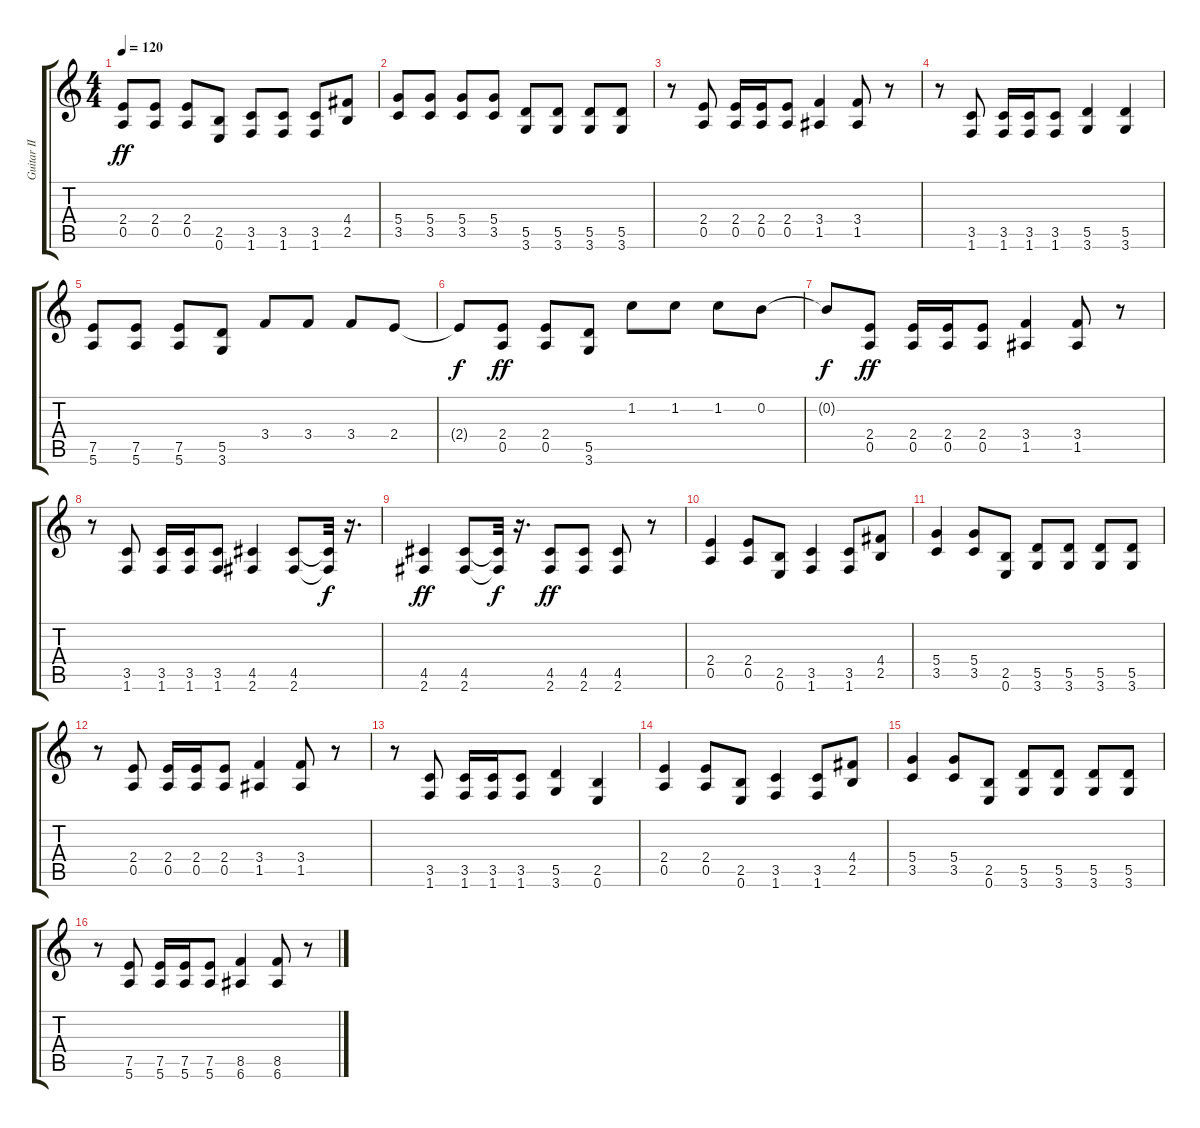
\track ("Guitar II - Mr. Brett" "Guitar II ") {instrument distortionguitar}
\staff {score tabs}
\tuning (E4 B3 G3 D3 A2 E2) {hide}
\ts (4 4)
\tempo 120
\clef g2
\ks c
(2.4 0.5).8{dy ff} (2.4 0.5).8 (2.4 0.5).8 (2.5 0.6).8 (3.5 1.6).8 (3.5 1.6).8 (3.5 1.6).8 (4.4 2.5).8 |
(5.4 3.5).8 (5.4 3.5).8 (5.4 3.5).8 (5.4 3.5).8 (5.5 3.6).8 (5.5 3.6).8 (5.5 3.6).8 (5.5 3.6).8 |
r.8 (2.4 0.5).8 (2.4 0.5).16 (2.4 0.5).16 (2.4 0.5).8 (3.4 1.5).4 (3.4 1.5).8 r.8 |
r.8 (3.5 1.6).8 (3.5 1.6).16 (3.5 1.6).16 (3.5 1.6).8 (5.5 3.6).4 (5.5 3.6).4 |
(7.5 5.6).8 (7.5 5.6).8 (7.5 5.6).8 (5.5 3.6).8 3.4.8 3.4.8 3.4.8 2.4.8 |
2.4{t}.8{dy f} (2.4 0.5).8{dy ff} (2.4 0.5).8 (5.5 3.6).8 1.2.8 1.2.8 1.2.8 0.2.8 |
0.2{t}.8{dy f} (2.4 0.5).8{dy ff} (2.4 0.5).16 (2.4 0.5).16 (2.4 0.5).8 (3.4 1.5).4 (3.4 1.5).8 r.8 |
r.8 (3.5 1.6).8 (3.5 1.6).16 (3.5 1.6).16 (3.5 1.6).8 (4.5 2.6).4 (4.5 2.6).8 (4.5{t} 2.6{t}).32{dy f} r.16{d} |
(4.5 2.6).4{dy ff} (4.5 2.6).8 (4.5{t} 2.6{t}).32{dy f} r.16{d} (4.5 2.6).8{dy ff} (4.5 2.6).8 (4.5 2.6).8 r.8 |
(2.4 0.5).4 (2.4 0.5).8 (2.5 0.6).8 (3.5 1.6).4 (3.5 1.6).8 (4.4 2.5).8 |
(5.4 3.5).4 (5.4 3.5).8 (2.5 0.6).8 (5.5 3.6).8 (5.5 3.6).8 (5.5 3.6).8 (5.5 3.6).8 |
r.8 (2.4 0.5).8 (2.4 0.5).16 (2.4 0.5).16 (2.4 0.5).8 (3.4 1.5).4 (3.4 1.5).8 r.8 |
r.8 (3.5 1.6).8 (3.5 1.6).16 (3.5 1.6).16 (3.5 1.6).8 (5.5 3.6).4 (2.5 0.6).4 |
(2.4 0.5).4 (2.4 0.5).8 (2.5 0.6).8 (3.5 1.6).4 (3.5 1.6).8 (4.4 2.5).8 |
(5.4 3.5).4 (5.4 3.5).8 (2.5 0.6).8 (5.5 3.6).8 (5.5 3.6).8 (5.5 3.6).8 (5.5 3.6).8 |
r.8 (7.5 5.6).8 (7.5 5.6).16 (7.5 5.6).16 (7.5 5.6).8 (8.5 6.6).4 (8.5 6.6).8 r.8
